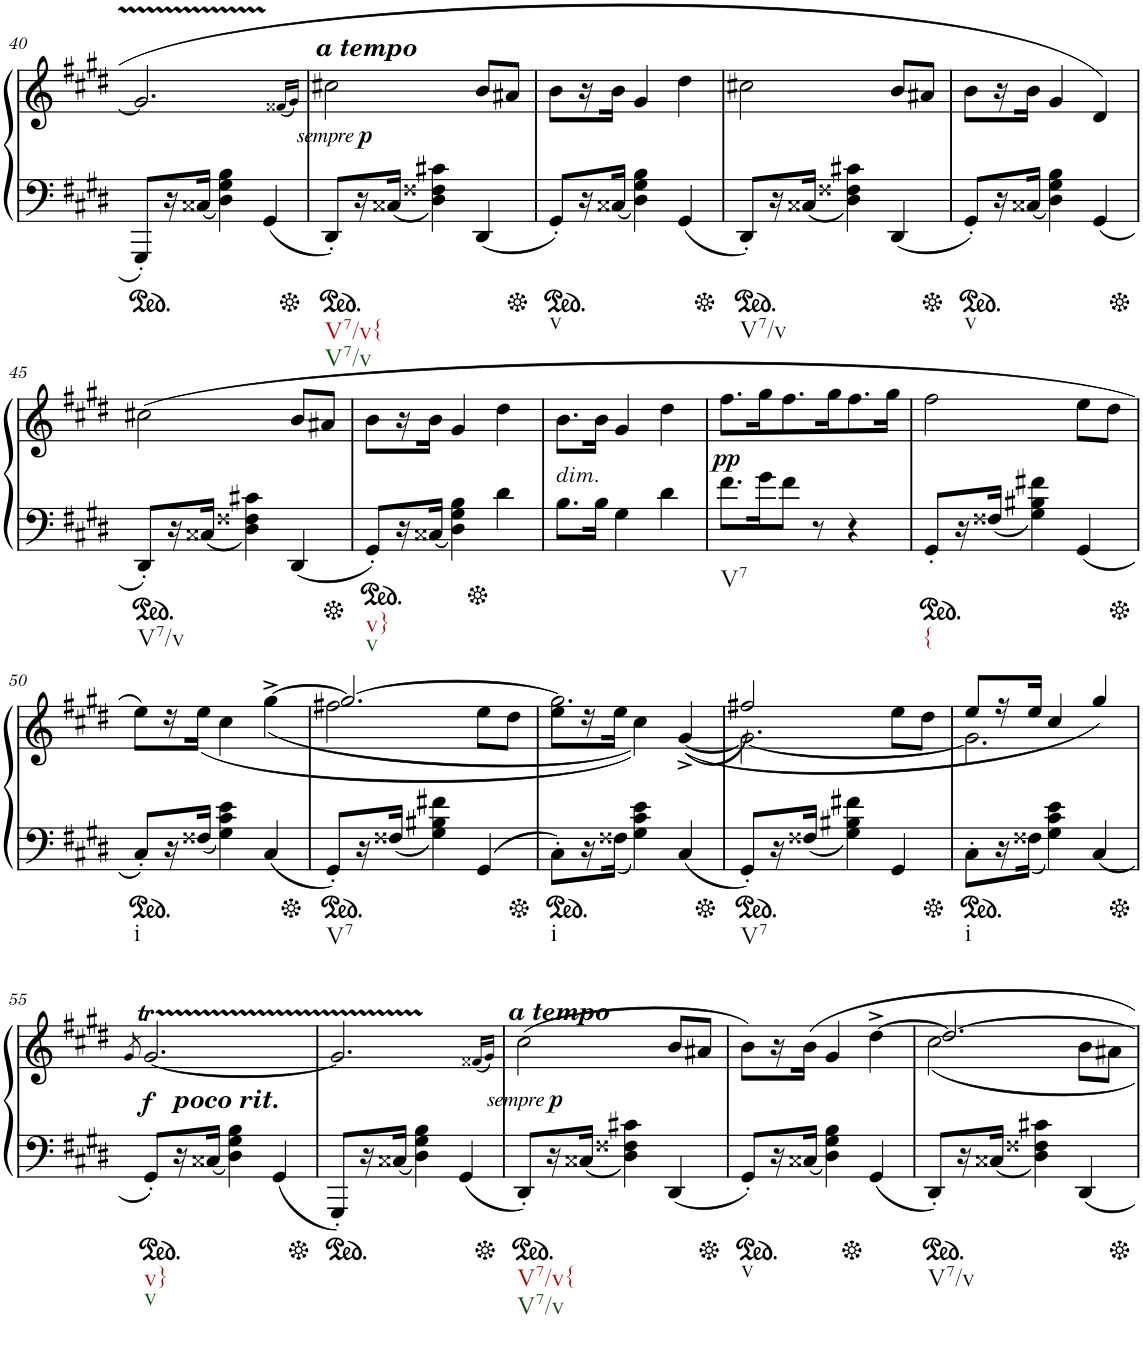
**kern	**kern	**dynam
*part2	*part1	*part1
*staff2	*staff1	*staff1
*I"piano	*I"piano	*
*I'Pno	*I'Pno	*
!!LO:PB:g=z
*clefF4	*clefG2	*
*k[f#c#g#d#]	*k[f#c#g#d#]	*
*c#:	*c#:	*
*M3/4	*M3/4	*
*ped	*	*
=40	=40	=40
8GGG#'/L	2.g#/]	.
16r	.	.
(<16C##X/JJ	.	.
4D#\ 4G#\ 4B\)	.	.
(4GG#/	.	.
.	(16qf##X/LL	.
.	16qg#/JJ)	.
=41	=41	=41
*Xped	*	*
*ped	*	*
!	!LO:TX:a:Bi:t=a tempo	!
!LO:TX:b:t=V7/v{	!	!
!LO:TX:b:t=V7/v	!	!
!	!	!LO:DY:b
!	!	!LO:DY:n=1:b
8DD#'/L)	2cc#X\	other-dynamics p
16r	.	.
(<16C##X/JJ	.	.
4D#\ 4F##X\ 4c#X\)	.	.
(4DD#/	8b/L	.
.	8a#X/J	.
=42	=42	=42
*Xped	*	*
*ped	*	*
!LO:TX:b:t=v	!	!
8GG#'/L)	8b\L	.
16r	16r	.
(<16C##X/JJ	16b\JJ	.
4D#\ 4G#\ 4B\)	4g#/	.
(4GG#/	4dd#\	.
=43	=43	=43
*Xped	*	*
*ped	*	*
!LO:TX:b:t=V7/v	!	!
8DD#'/L)	2cc#X\	.
16r	.	.
(<16C##X/JJ	.	.
4D#\ 4F##X\ 4c#X\)	.	.
(4DD#/	8b/L	.
.	8a#X/J	.
=44	=44	=44
*Xped	*	*
*ped	*	*
!LO:TX:b:t=v	!	!
8GG#'/L)	8b\L	.
16r	16r	.
(<16C##X/JJ	16b\JJ	.
4D#\ 4G#\ 4B\)	4g#/	.
(4GG#/	4d#/	.
!!LO:LB:g=z
=45	=45	=45
*Xped	*	*
*ped	*	*
!LO:TX:b:t=V7/v	!	!
8DD#'/L)	(2cc#X\	.
16r	.	.
(<16C##X/JJ	.	.
4D#\ 4F##X\ 4c#X\)	.	.
(4DD#/	8b/L	.
.	8a#X/J	.
=46	=46	=46
*Xped	*	*
*ped	*	*
!LO:TX:b:t=v}	!	!
!LO:TX:b:t=v	!	!
8GG#'/L)	8b\L	.
16r	16r	.
(<16C##X/JJ	16b\JJ	.
4D#\ 4G#\ 4B\)	4g#/	.
*Xped	*	*
4d#\	4dd#\	.
=47	=47	=47
!	!LO:TX:b:i:t=dim.	!
8.B\L	8.b\L	.
16B\Jk	16b\Jk	.
4G#\	4g#/	.
4d#\	4dd#\	.
=48	=48	=48
!LO:TX:b:t=V7	!	!
!	!	!LO:DY:b
8.f#\L	8.ff#\L	pp
16g#\K	16gg#\K	.
8f#\J	8.ff#\	.
8r	.	.
.	16gg#\K	.
4r	8.ff#\	.
.	16gg#\Jk	.
=49	=49	=49
*ped	*	*
!LO:TX:b:t={	!	!
8GG#'/L	2ff#\	.
16r	.	.
(<16F##X/JJ	.	.
4G#\ 4B#X\ 4f#X\)	.	.
(4GG#/	8ee\L	.
.	8dd#\J	.
!!LO:LB:g=z
=50	=50	=50
*Xped	*	*
*ped	*	*
!LO:TX:b:t=i	!	!
8C#'/L)	8ee\L)	.
16r	16r	.
(<16F##X/JJ	(16ee\JJ	.
4G#\ 4c#\ 4e\)	4cc#\	.
(4C#/	(<[>4gg#^\	.
=51	=51	=51
*Xped	*	*
*ped	*	*
*	*^	*
!LO:TX:b:t=V7	!	!	!
8GG#'/L)	2.gg#/_	2ff#X\	.
16r	.	.	.
(<16F##X/JJ	.	.	.
4G#\ 4B#X\ 4f#X\)	.	.	.
(4GG#/	.	8ee\L	.
.	.	8dd#\J	.
=52	=52	=52	=52
*Xped	*	*	*
*ped	*	*	*
!LO:TX:b:t=i	!	!	!
8C#'\L)	2.gg#\]	8ee\L	.
16r	.	16r	.
(<16F##X\JJ	.	16ee\JJ	.
4G#\ 4c#\ 4e\)	.	4cc#\))	.
(4C#/	.	(([<4g#^</	.
=53	=53	=53	=53
*Xped	*	*	*
*ped	*	*	*
!LO:TX:b:t=V7	!	!	!
8GG#'/L)	2.g#\_	2ff#X/)	.
16r	.	.	.
(<16F##X/JJ	.	.	.
4G#\ 4B#X\ 4f#X\)	.	.	.
4GG#/	.	8ee\L	.
.	.	8dd#\J	.
=54	=54	=54	=54
*Xped	*	*	*
*ped	*	*	*
!LO:TX:b:t=i	!	!	!
8C#'\L	8ee/L	2.g#\]	.
16r	16r	.	.
(<16F##X\JJ	16ee/JJ	.	.
4G#\ 4c#\ 4e\)	4cc#/	.	.
(4C#/	4gg#/)	.	.
*	*v	*v	*
!!LO:LB:g=z
=55	=55	=55
.	8qg#/	.
*Xped	*	*
*ped	*	*
!	!LO:TX:b:Bi:t=poco rit.	!
!LO:TX:b:t=v}	!	!
!LO:TX:b:t=v	!	!
!	!	!LO:DY:b
8GG#'/L)	[2.g#t/	f
16r	.	.
(<16C##X/JJ	.	.
4D#\ 4G#\ 4B\)	.	.
(4GG#/	.	.
=56	=56	=56
*Xped	*	*
*ped	*	*
8GGG#'/L)	2.g#TTT/]	.
16r	.	.
(<16C##X/JJ	.	.
4D#\ 4G#\ 4B\)	.	.
(4GG#/	.	.
.	(16qf##X/LL	.
.	16qg#/JJ)	.
=57	=57	=57
*Xped	*	*
*ped	*	*
!	!LO:TX:a:Bi:t=a tempo	!
!LO:TX:b:t=V7/v{	!	!
!LO:TX:b:t=V7/v	!	!
!	!	!LO:DY:b
!	!	!LO:DY:n=1:b
8DD#'/L)	(2cc#\	other-dynamics p
16r	.	.
(<16C##X/JJ	.	.
4D#\ 4F##X\ 4c#X\)	.	.
(4DD#/	8b/L	.
.	8a#X/J	.
=58	=58	=58
*Xped	*	*
*ped	*	*
!LO:TX:b:t=v	!	!
8GG#'/L)	8b\L)	.
16r	16r	.
(<16C##X/JJ	16b\JJ	.
4D#\ 4G#\ 4B\)	4g#/	.
*Xped	*	*
(4GG#/	[>4dd#^\	.
=59	=59	=59
*ped	*	*
*	*^	*
!LO:TX:b:t=V7/v	!	!	!
8DD#'/L)	2.dd#/_	2cc#\	.
16r	.	.	.
(<16C##X/JJ	.	.	.
4D#\ 4F##X\ 4c#X\)	.	.	.
4DD#/	.	8b\L	.
.	.	8a#X\J	.
*Xped	*	*	*
*	*v	*v	*
=	=	=
*-	*-	*-
